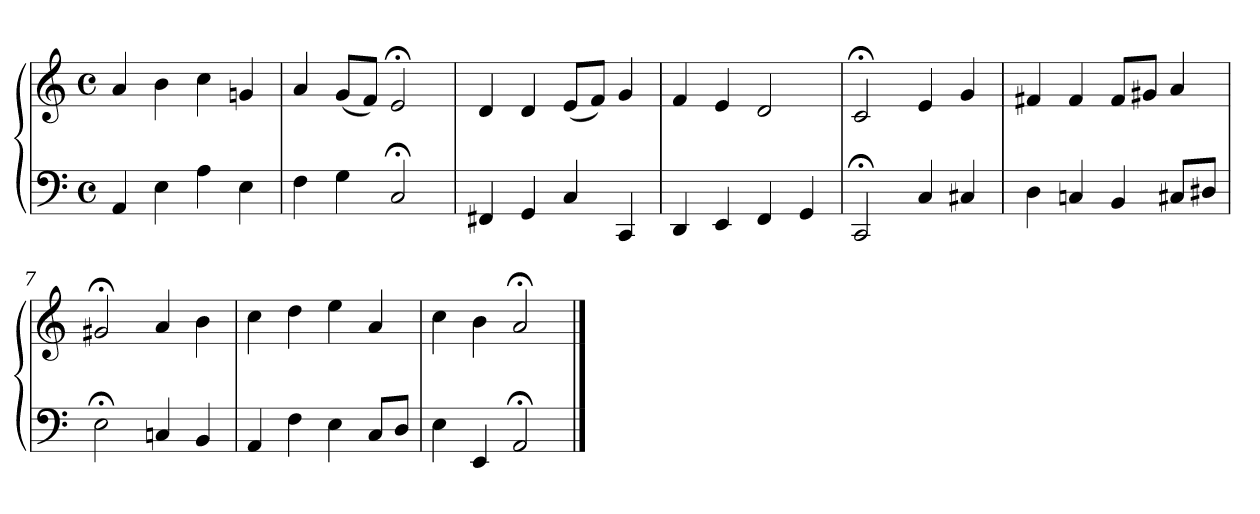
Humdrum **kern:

**kern	**kern
*part1	*part1
*staff2	*staff1
*clefF4	*clefG2
*M4/4	*M4/4
*met(c)	*met(c)
=1	=1
4AA	4a
4E	4b
4A	4cc
4E	4gn
=2	=2
4F	4a
4G	(8gL
.	8fJ)
2C;<	2e;<
=3	=3
4FF#X	4d
4GG	4d
4C	(8eL
.	8fJ)
4CC	4g
=4	=4
4DD	4f
4EE	4e
4FF	2d
4GG	.
=5	=5
2CC;<	2c;<
4C	4e
4C#X	4g
=6	=6
4D	4f#X
4Cn	4f#
4BB	8f#L
.	8g#XJ
8C#XL	4a
8D#XJ	.
=7	=7
2E;<	2g#X;<
4Cn	4a
4BB	4b
!!LO:LB:g=z
=8	=8
4AA	4cc
4F	4dd
4E	4ee
8CL	4a
8DJ	.
=9	=9
4E	4cc
4EE	4b
2AA;<	2a;<
==	==
*-	*-
